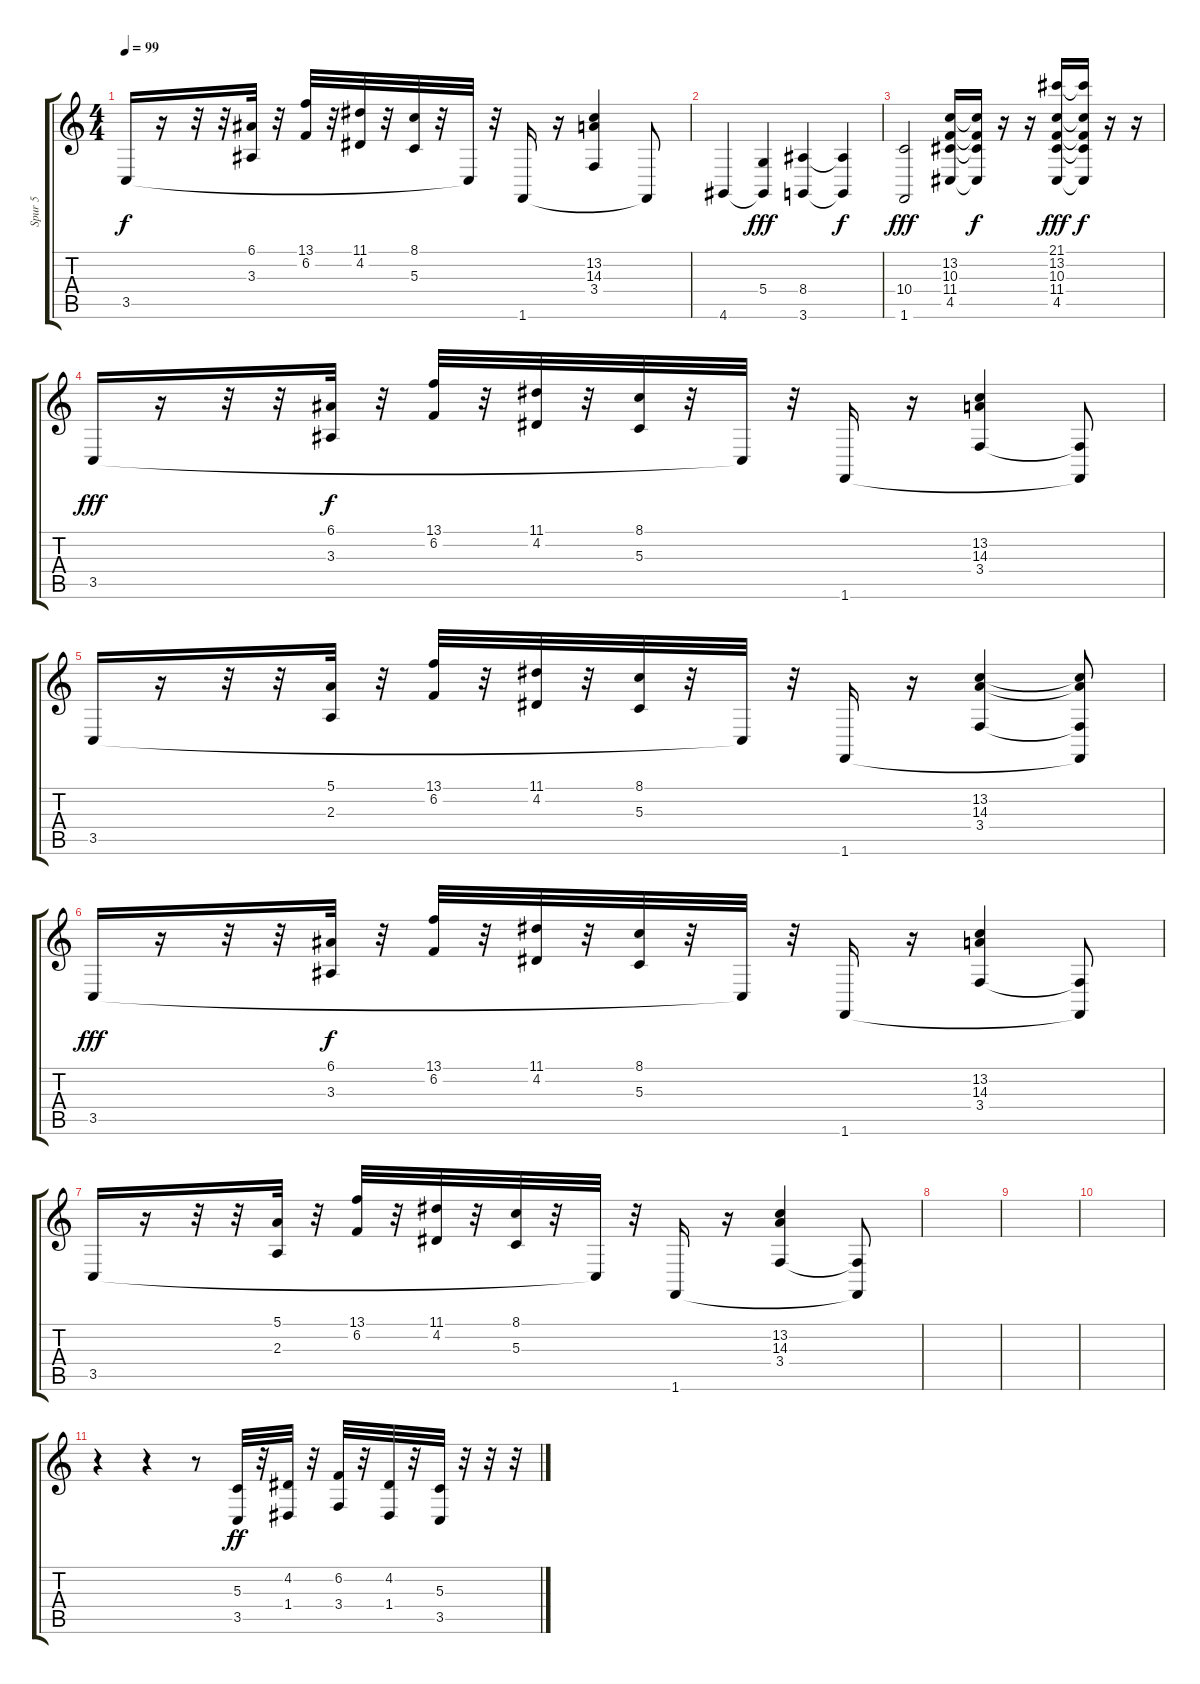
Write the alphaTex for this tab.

\track ("Spur 5" "Spur 5") {instrument brasssection}
\staff {score tabs}
\tuning (E4 B3 G3 D3 A2 E2) {hide}
\ts (4 4)
\tempo 99
\clef g2
\ks c
3.5.16{dy f} r.16 r.32 r.32 (6.1 3.3).32 r.32 (13.1 6.2).32 r.32 (11.1 4.2).32 r.32 (8.1 5.3).32 r.32 3.5{t}.32 r.32 1.6.16 r.16 (13.2 14.3 3.4).4 1.6{t}.8 |
4.6.4 (5.4 4.6{t}).4{dy fff} (8.4 3.6).4 (8.4{t} 3.6{t}).4{dy f} |
(10.4 1.6).2{dy fff} (13.2 10.3 11.4 4.5).16 (13.2{t} 10.3{t} 11.4{t} 4.5{t}).16{dy f} r.16 r.16 (21.1 13.2 10.3 11.4 4.5).16{dy fff} (21.1{t} 13.2{t} 10.3{t} 11.4{t} 4.5{t}).16{dy f} r.16 r.16 |
3.5.16{dy fff} r.16 r.32 r.32 (6.1 3.3).32{dy f} r.32 (13.1 6.2).32 r.32 (11.1 4.2).32 r.32 (8.1 5.3).32 r.32 3.5{t}.32 r.32 1.6.16 r.16 (13.2 14.3 3.4).4 (3.4{t} 1.6{t}).8 |
3.5.16 r.16 r.32 r.32 (5.1 2.3).32 r.32 (13.1 6.2).32 r.32 (11.1 4.2).32 r.32 (8.1 5.3).32 r.32 3.5{t}.32 r.32 1.6.16 r.16 (13.2 14.3 3.4).4 (13.2{t} 14.3{t} 3.4{t} 1.6{t}).8 |
3.5.16{dy fff} r.16 r.32 r.32 (6.1 3.3).32{dy f} r.32 (13.1 6.2).32 r.32 (11.1 4.2).32 r.32 (8.1 5.3).32 r.32 3.5{t}.32 r.32 1.6.16 r.16 (13.2 14.3 3.4).4 (3.4{t} 1.6{t}).8 |
3.5.16 r.16 r.32 r.32 (5.1 2.3).32 r.32 (13.1 6.2).32 r.32 (11.1 4.2).32 r.32 (8.1 5.3).32 r.32 3.5{t}.32 r.32 1.6.16 r.16 (13.2 14.3 3.4).4 (3.4{t} 1.6{t}).8 |
|
|
|
r.4 r.4 r.8 (5.3 3.5).32{dy ff} r.32 (4.2 1.4).32 r.32 (6.2 3.4).32 r.32 (4.2 1.4).32 r.32 (5.3 3.5).32 r.32 r.32 r.32
